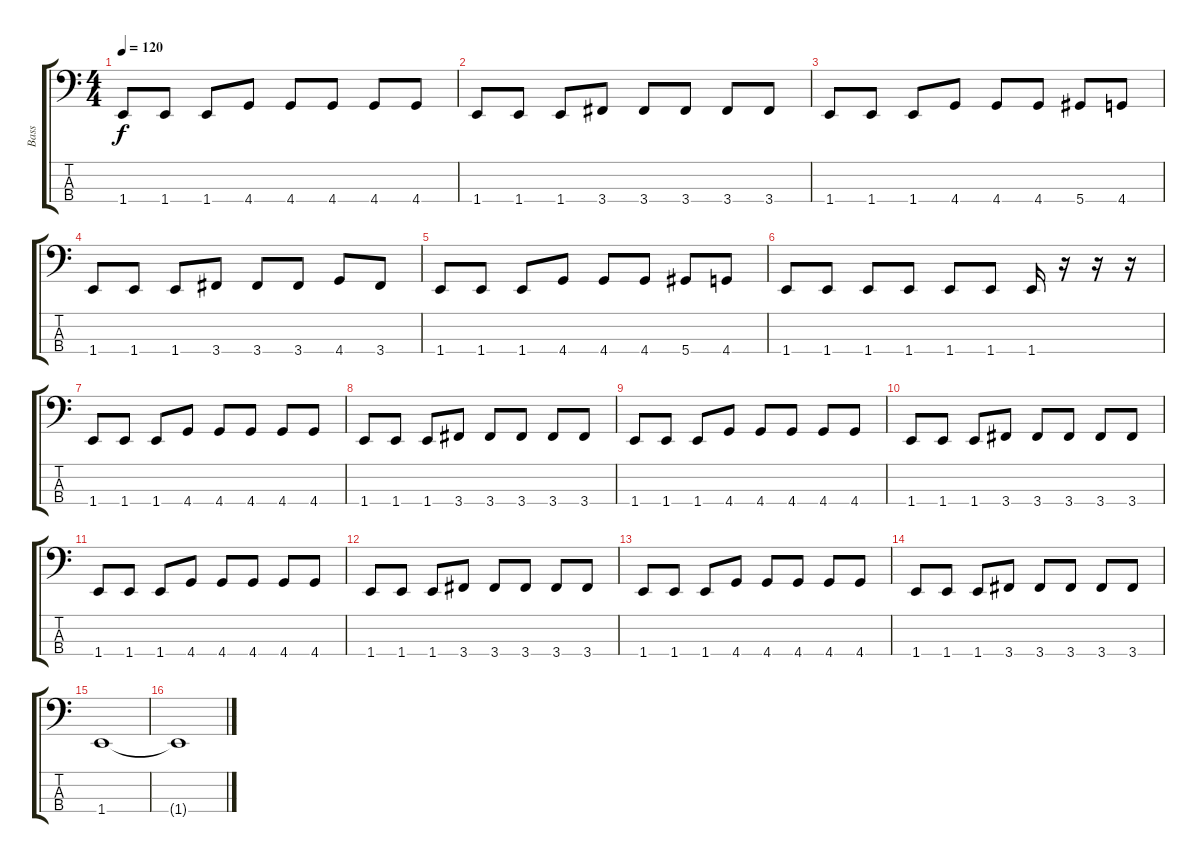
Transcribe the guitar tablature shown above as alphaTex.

\track ("Bass" "Bass") {instrument distortionguitar}
\staff {score tabs}
\tuning (Gb2 Db2 Ab1 Eb1) {hide}
\ts (4 4)
\tempo 120
\clef f4
\ks c
1.4.8{dy f} 1.4.8 1.4.8 4.4.8 4.4.8 4.4.8 4.4.8 4.4.8 |
1.4.8 1.4.8 1.4.8 3.4.8 3.4.8 3.4.8 3.4.8 3.4.8 |
1.4.8 1.4.8 1.4.8 4.4.8 4.4.8 4.4.8 5.4.8 4.4.8 |
1.4.8 1.4.8 1.4.8 3.4.8 3.4.8 3.4.8 4.4.8 3.4.8 |
1.4.8 1.4.8 1.4.8 4.4.8 4.4.8 4.4.8 5.4.8 4.4.8 |
1.4.8 1.4.8 1.4.8 1.4.8 1.4.8 1.4.8 1.4.16 r.16 r.16 r.16 |
1.4.8 1.4.8 1.4.8 4.4.8 4.4.8 4.4.8 4.4.8 4.4.8 |
1.4.8 1.4.8 1.4.8 3.4.8 3.4.8 3.4.8 3.4.8 3.4.8 |
1.4.8 1.4.8 1.4.8 4.4.8 4.4.8 4.4.8 4.4.8 4.4.8 |
1.4.8 1.4.8 1.4.8 3.4.8 3.4.8 3.4.8 3.4.8 3.4.8 |
1.4.8 1.4.8 1.4.8 4.4.8 4.4.8 4.4.8 4.4.8 4.4.8 |
1.4.8 1.4.8 1.4.8 3.4.8 3.4.8 3.4.8 3.4.8 3.4.8 |
1.4.8 1.4.8 1.4.8 4.4.8 4.4.8 4.4.8 4.4.8 4.4.8 |
1.4.8 1.4.8 1.4.8 3.4.8 3.4.8 3.4.8 3.4.8 3.4.8 |
1.4.1 |
1.4{t}.1
